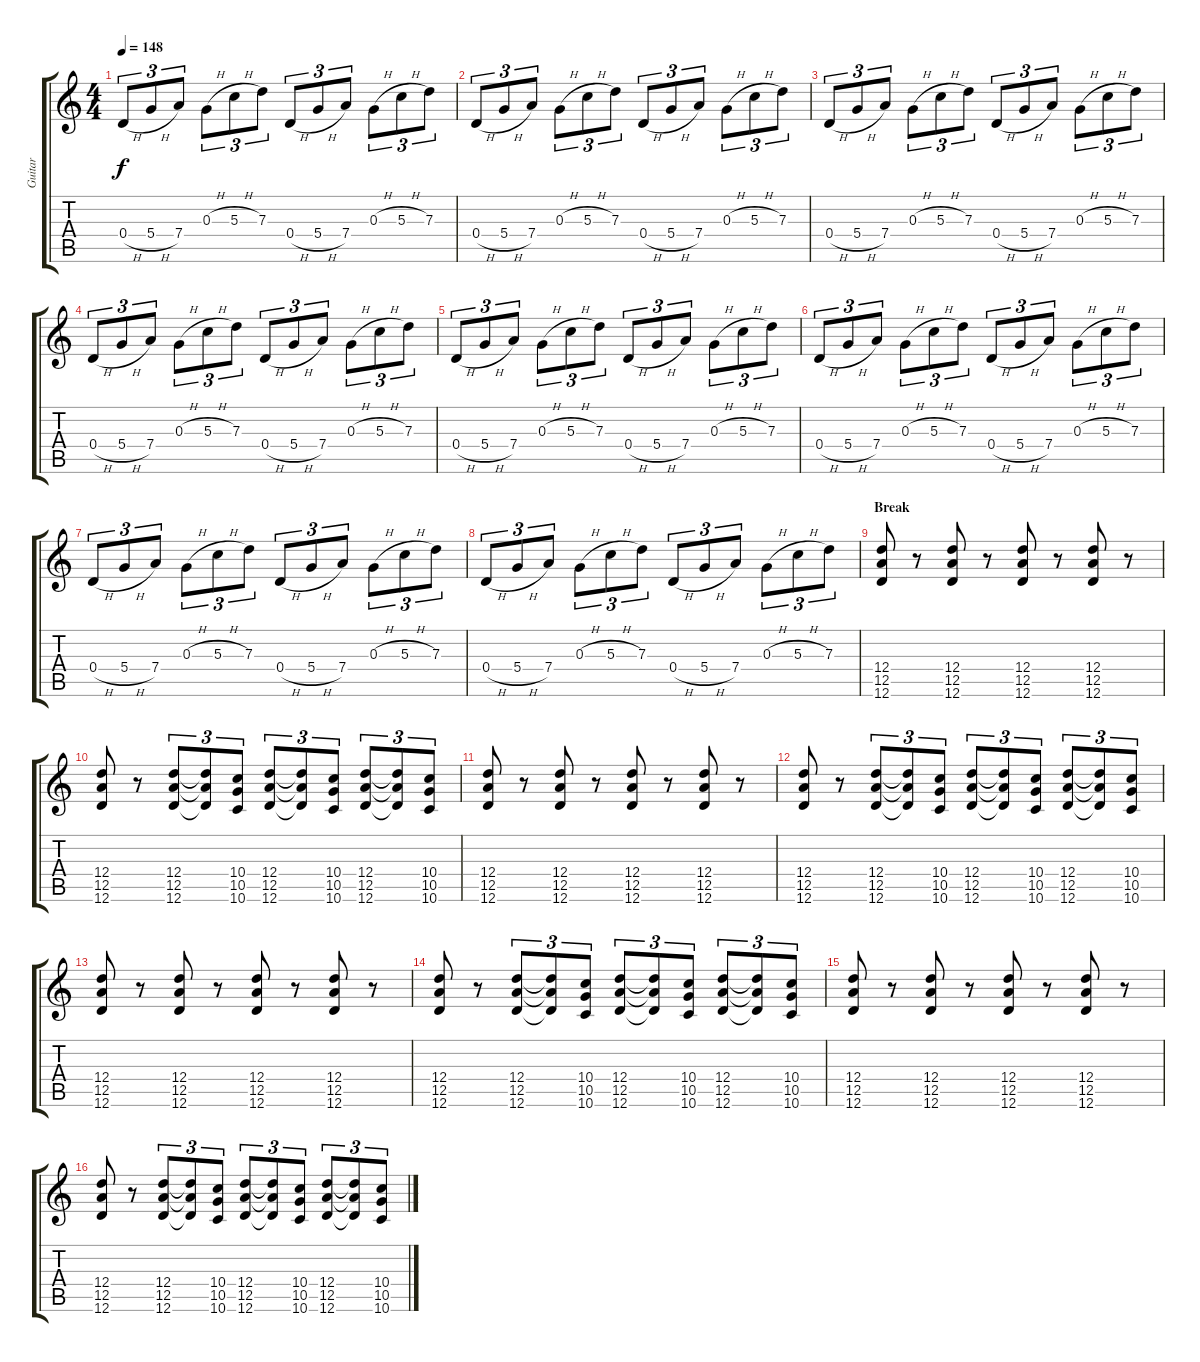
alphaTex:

\track ("Guitar" "Guitar") {instrument overdrivenguitar}
\staff {score tabs}
\tuning (E4 B3 G3 D3 A2 D2) {hide}
\ts (4 4)
\tempo 148
\clef g2
\ks c
0.4{h}.8{tu (3 2) dy f} 5.4{h}.8{tu (3 2)} 7.4.8{tu (3 2)} 0.3{h}.8{tu (3 2)} 5.3{h}.8{tu (3 2)} 7.3.8{tu (3 2)} 0.4{h}.8{tu (3 2)} 5.4{h}.8{tu (3 2)} 7.4.8{tu (3 2)} 0.3{h}.8{tu (3 2)} 5.3{h}.8{tu (3 2)} 7.3.8{tu (3 2)} |
0.4{h}.8{tu (3 2)} 5.4{h}.8{tu (3 2)} 7.4.8{tu (3 2)} 0.3{h}.8{tu (3 2)} 5.3{h}.8{tu (3 2)} 7.3.8{tu (3 2)} 0.4{h}.8{tu (3 2)} 5.4{h}.8{tu (3 2)} 7.4.8{tu (3 2)} 0.3{h}.8{tu (3 2)} 5.3{h}.8{tu (3 2)} 7.3.8{tu (3 2)} |
0.4{h}.8{tu (3 2)} 5.4{h}.8{tu (3 2)} 7.4.8{tu (3 2)} 0.3{h}.8{tu (3 2)} 5.3{h}.8{tu (3 2)} 7.3.8{tu (3 2)} 0.4{h}.8{tu (3 2)} 5.4{h}.8{tu (3 2)} 7.4.8{tu (3 2)} 0.3{h}.8{tu (3 2)} 5.3{h}.8{tu (3 2)} 7.3.8{tu (3 2)} |
0.4{h}.8{tu (3 2)} 5.4{h}.8{tu (3 2)} 7.4.8{tu (3 2)} 0.3{h}.8{tu (3 2)} 5.3{h}.8{tu (3 2)} 7.3.8{tu (3 2)} 0.4{h}.8{tu (3 2)} 5.4{h}.8{tu (3 2)} 7.4.8{tu (3 2)} 0.3{h}.8{tu (3 2)} 5.3{h}.8{tu (3 2)} 7.3.8{tu (3 2)} |
0.4{h}.8{tu (3 2)} 5.4{h}.8{tu (3 2)} 7.4.8{tu (3 2)} 0.3{h}.8{tu (3 2)} 5.3{h}.8{tu (3 2)} 7.3.8{tu (3 2)} 0.4{h}.8{tu (3 2)} 5.4{h}.8{tu (3 2)} 7.4.8{tu (3 2)} 0.3{h}.8{tu (3 2)} 5.3{h}.8{tu (3 2)} 7.3.8{tu (3 2)} |
0.4{h}.8{tu (3 2)} 5.4{h}.8{tu (3 2)} 7.4.8{tu (3 2)} 0.3{h}.8{tu (3 2)} 5.3{h}.8{tu (3 2)} 7.3.8{tu (3 2)} 0.4{h}.8{tu (3 2)} 5.4{h}.8{tu (3 2)} 7.4.8{tu (3 2)} 0.3{h}.8{tu (3 2)} 5.3{h}.8{tu (3 2)} 7.3.8{tu (3 2)} |
0.4{h}.8{tu (3 2)} 5.4{h}.8{tu (3 2)} 7.4.8{tu (3 2)} 0.3{h}.8{tu (3 2)} 5.3{h}.8{tu (3 2)} 7.3.8{tu (3 2)} 0.4{h}.8{tu (3 2)} 5.4{h}.8{tu (3 2)} 7.4.8{tu (3 2)} 0.3{h}.8{tu (3 2)} 5.3{h}.8{tu (3 2)} 7.3.8{tu (3 2)} |
0.4{h}.8{tu (3 2)} 5.4{h}.8{tu (3 2)} 7.4.8{tu (3 2)} 0.3{h}.8{tu (3 2)} 5.3{h}.8{tu (3 2)} 7.3.8{tu (3 2)} 0.4{h}.8{tu (3 2)} 5.4{h}.8{tu (3 2)} 7.4.8{tu (3 2)} 0.3{h}.8{tu (3 2)} 5.3{h}.8{tu (3 2)} 7.3.8{tu (3 2)} |
\section ("" "Break")
(12.4 12.5 12.6).8 r.8 (12.4 12.5 12.6).8 r.8 (12.4 12.5 12.6).8 r.8 (12.4 12.5 12.6).8 r.8 |
(12.4 12.5 12.6).8 r.8 (12.4 12.5 12.6).8{tu (3 2)} (12.4{t} 12.5{t} 12.6{t}).8{tu (3 2)} (10.4 10.5 10.6).8{tu (3 2)} (12.4 12.5 12.6).8{tu (3 2)} (12.4{t} 12.5{t} 12.6{t}).8{tu (3 2)} (10.4 10.5 10.6).8{tu (3 2)} (12.4 12.5 12.6).8{tu (3 2)} (12.4{t} 12.5{t} 12.6{t}).8{tu (3 2)} (10.4 10.5 10.6).8{tu (3 2)} |
(12.4 12.5 12.6).8 r.8 (12.4 12.5 12.6).8 r.8 (12.4 12.5 12.6).8 r.8 (12.4 12.5 12.6).8 r.8 |
(12.4 12.5 12.6).8 r.8 (12.4 12.5 12.6).8{tu (3 2)} (12.4{t} 12.5{t} 12.6{t}).8{tu (3 2)} (10.4 10.5 10.6).8{tu (3 2)} (12.4 12.5 12.6).8{tu (3 2)} (12.4{t} 12.5{t} 12.6{t}).8{tu (3 2)} (10.4 10.5 10.6).8{tu (3 2)} (12.4 12.5 12.6).8{tu (3 2)} (12.4{t} 12.5{t} 12.6{t}).8{tu (3 2)} (10.4 10.5 10.6).8{tu (3 2)} |
(12.4 12.5 12.6).8 r.8 (12.4 12.5 12.6).8 r.8 (12.4 12.5 12.6).8 r.8 (12.4 12.5 12.6).8 r.8 |
(12.4 12.5 12.6).8 r.8 (12.4 12.5 12.6).8{tu (3 2)} (12.4{t} 12.5{t} 12.6{t}).8{tu (3 2)} (10.4 10.5 10.6).8{tu (3 2)} (12.4 12.5 12.6).8{tu (3 2)} (12.4{t} 12.5{t} 12.6{t}).8{tu (3 2)} (10.4 10.5 10.6).8{tu (3 2)} (12.4 12.5 12.6).8{tu (3 2)} (12.4{t} 12.5{t} 12.6{t}).8{tu (3 2)} (10.4 10.5 10.6).8{tu (3 2)} |
(12.4 12.5 12.6).8 r.8 (12.4 12.5 12.6).8 r.8 (12.4 12.5 12.6).8 r.8 (12.4 12.5 12.6).8 r.8 |
(12.4 12.5 12.6).8 r.8 (12.4 12.5 12.6).8{tu (3 2)} (12.4{t} 12.5{t} 12.6{t}).8{tu (3 2)} (10.4 10.5 10.6).8{tu (3 2)} (12.4 12.5 12.6).8{tu (3 2)} (12.4{t} 12.5{t} 12.6{t}).8{tu (3 2)} (10.4 10.5 10.6).8{tu (3 2)} (12.4 12.5 12.6).8{tu (3 2)} (12.4{t} 12.5{t} 12.6{t}).8{tu (3 2)} (10.4 10.5 10.6).8{tu (3 2)}
